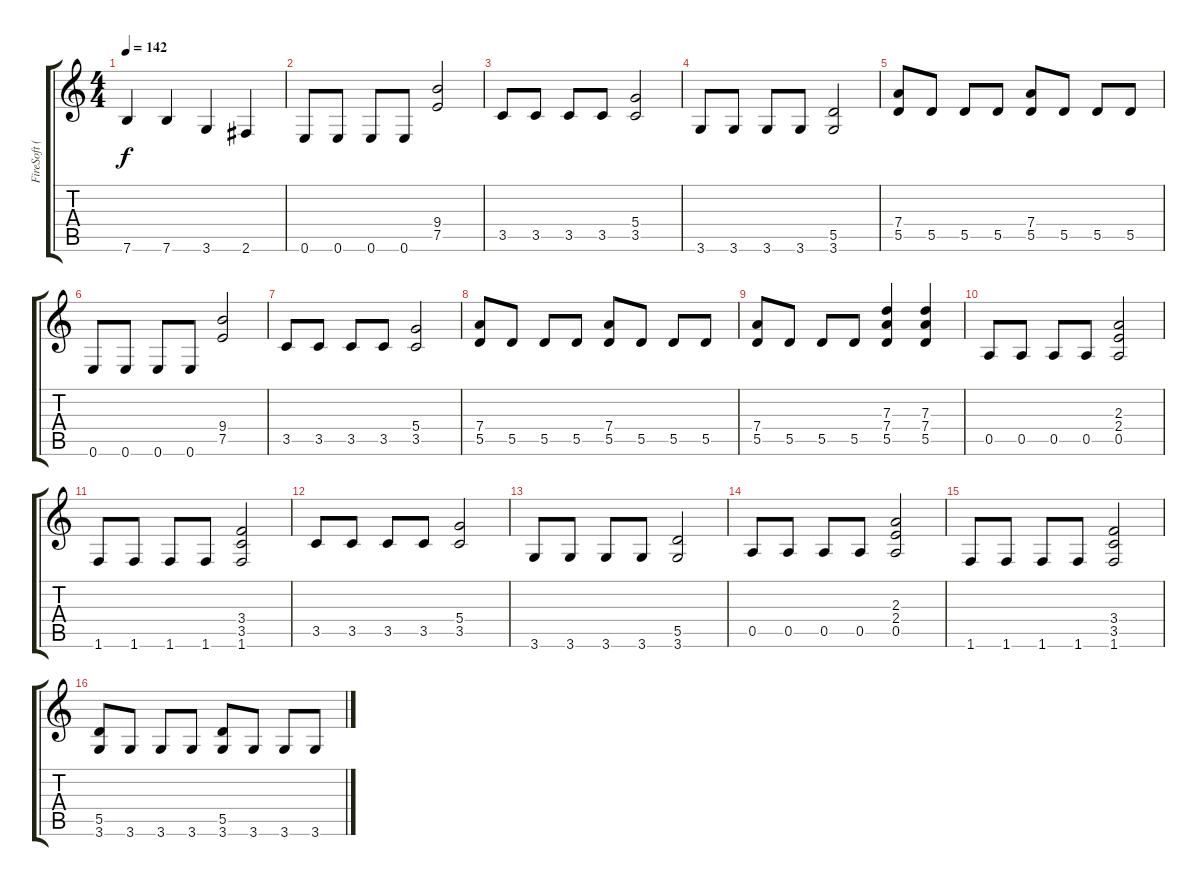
\track ("FireSoft (Den)" "FireSoft (") {instrument acousticguitarnylon}
\staff {score tabs}
\tuning (E4 B3 G3 D3 A2 E2) {hide}
\ts (4 4)
\tempo 142
\clef g2
\ks c
7.6{t}.4{dy f} 7.6.4 3.6.4 2.6.4 |
0.6.8 0.6.8 0.6.8 0.6.8 (9.4 7.5).2 |
3.5.8 3.5.8 3.5.8 3.5.8 (5.4 3.5).2 |
3.6.8 3.6.8 3.6.8 3.6.8 (5.5 3.6).2 |
(7.4 5.5).8 5.5.8 5.5.8 5.5.8 (7.4 5.5).8 5.5.8 5.5.8 5.5.8 |
0.6.8 0.6.8 0.6.8 0.6.8 (9.4 7.5).2 |
3.5.8 3.5.8 3.5.8 3.5.8 (5.4 3.5).2 |
(7.4 5.5).8 5.5.8 5.5.8 5.5.8 (7.4 5.5).8 5.5.8 5.5.8 5.5.8 |
(7.4 5.5).8 5.5.8 5.5.8 5.5.8 (7.3 7.4 5.5).4 (7.3 7.4 5.5).4 |
0.5.8 0.5.8 0.5.8 0.5.8 (2.3 2.4 0.5).2 |
1.6.8 1.6.8 1.6.8 1.6.8 (3.4 3.5 1.6).2 |
3.5.8 3.5.8 3.5.8 3.5.8 (5.4 3.5).2 |
3.6.8 3.6.8 3.6.8 3.6.8 (5.5 3.6).2 |
0.5.8 0.5.8 0.5.8 0.5.8 (2.3 2.4 0.5).2 |
1.6.8 1.6.8 1.6.8 1.6.8 (3.4 3.5 1.6).2 |
(5.5 3.6).8 3.6.8 3.6.8 3.6.8 (5.5 3.6).8 3.6.8 3.6.8 3.6.8
